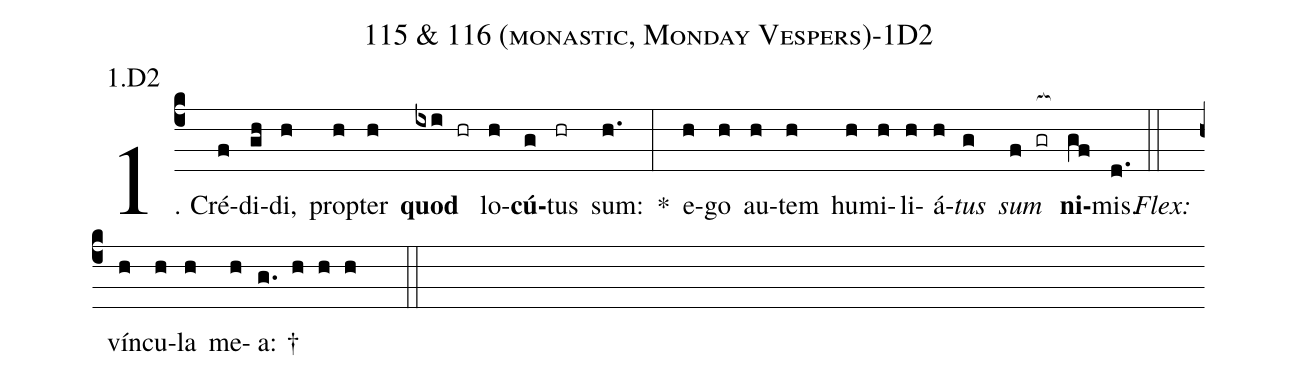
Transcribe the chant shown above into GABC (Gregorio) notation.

name: 115 & 116 (monastic, Monday Vespers)-1D2;
annotation: 1.D2;
%%
(c4)1. Cré(f)di(gh)di,(h) prop(h)ter(h) <b>quod</b>(ixi hr) lo(h)<b>cú</b>(g)tus(hr) sum:(h.) *(:) e(h)go(h) au(h)tem(h) hu(h)mi(h)li(h)á(h)<i>tus</i>(g) <i>sum</i>(f gr[ocb:1{]) <b>ni</b>(gf[ocb:0}])mis.(d.) (::)
<i>Flex:</i>()  vín(h)cu(h)la(h) me(h)a: †(g. h h h  ::)
